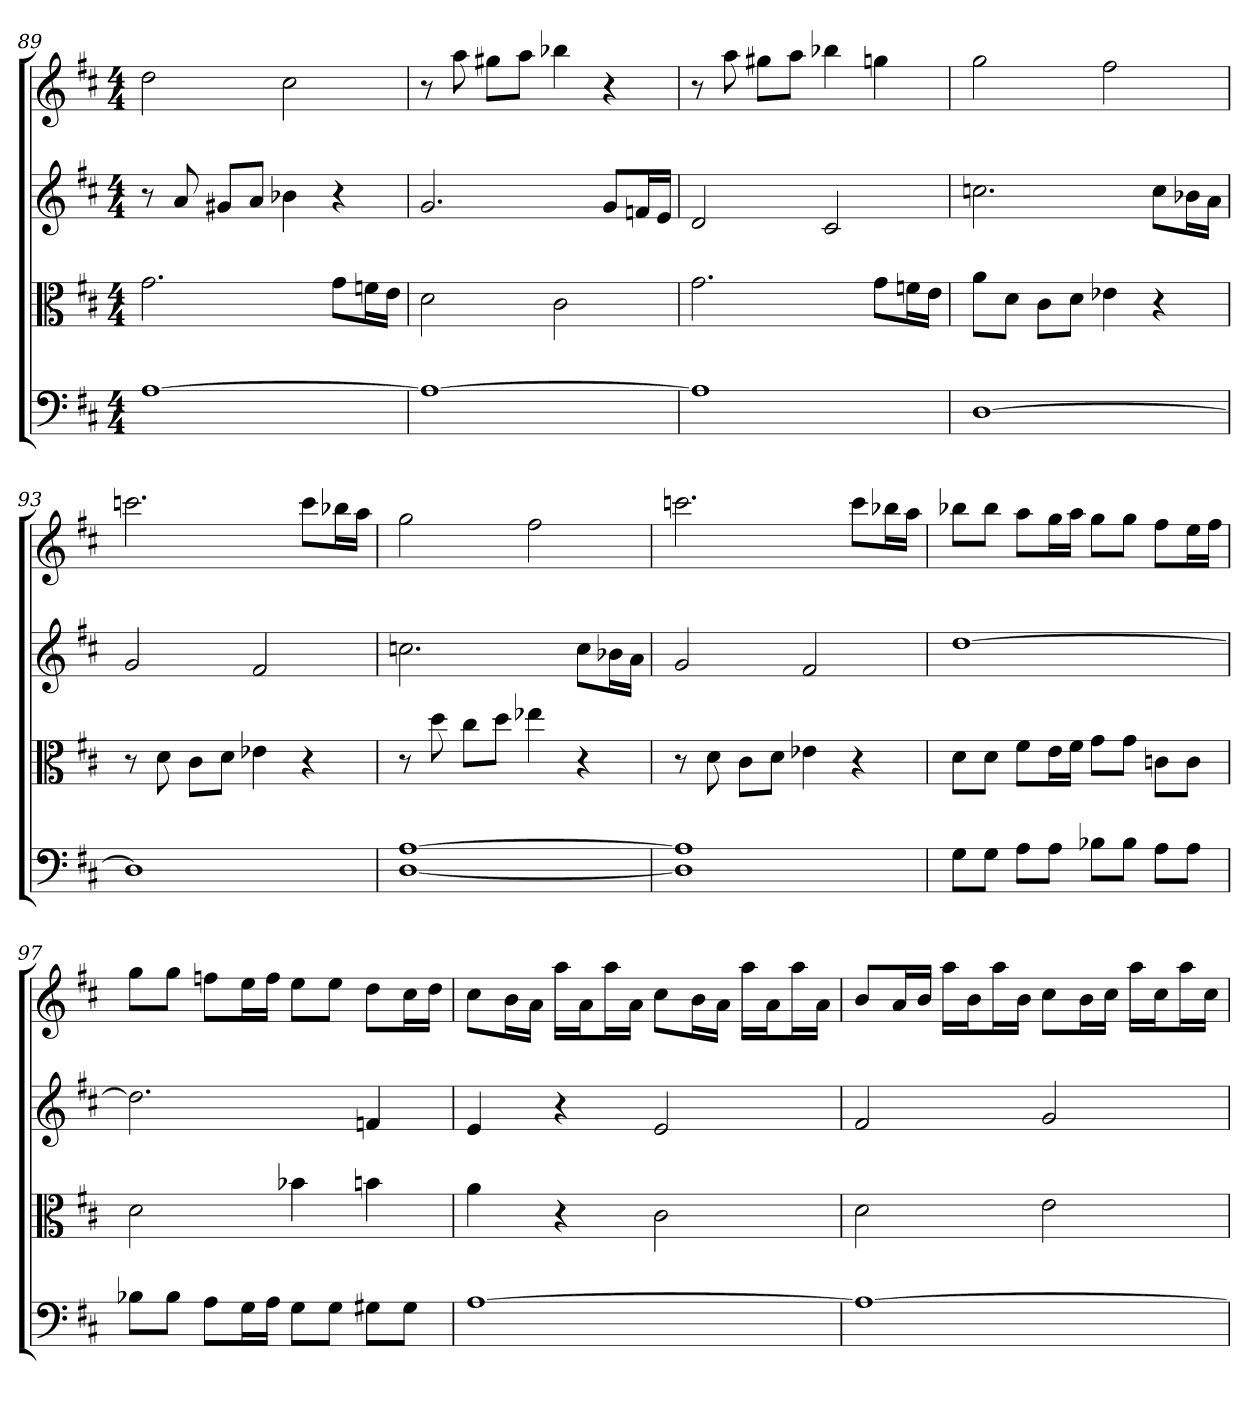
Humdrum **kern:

**kern	**kern	**kern	**kern
*part4	*part3	*part2	*part1
*staff4	*staff3	*staff2	*staff1
*clefF4	*clefC3	*	*
*k[f#c#]	*k[f#c#]	*k[f#c#]	*k[f#c#]
*D:	*D:	*D:	*D:
*M4/4	*M4/4	*M4/4	*M4/4
=89	=89	=89	=89
[1A	2.g	8r	2dd
.	.	8a	.
.	.	8g#XL	.
.	.	8aJ	.
.	.	4b-X	2cc#
.	8g\L	4r	.
.	16fn\L	.	.
.	16e\JJ	.	.
=90	=90	=90	=90
1A_	2d	2.g	8r
.	.	.	8aa
.	.	.	8gg#XL
.	.	.	8aaJ
.	2c#	.	4bb-X
.	.	8gL	4r
.	.	16fnL	.
.	.	16eJJ	.
=91	=91	=91	=91
1A]	2.g	2d	8r
.	.	.	8aa
.	.	.	8gg#XL
.	.	.	8aaJ
.	.	2c#	4bb-X
.	8g\L	.	4ggn
.	16fn\L	.	.
.	16e\JJ	.	.
=92	=92	=92	=92
[1D	8a\L	2.ccn	2gg
.	8d\J	.	.
.	8c#\L	.	.
.	8d\J	.	.
.	4e-X	.	2ff#
.	4r	8ccL	.
.	.	16b-XL	.
.	.	16aJJ	.
=93	=93	=93	=93
1D]	8r	2g	2.cccn
.	8d	.	.
.	8c#\L	.	.
.	8d\J	.	.
.	4e-X	2f#	.
.	4r	.	8cccL
.	.	.	16bb-XL
.	.	.	16aaJJ
=94	=94	=94	=94
[1D [1A	8r	2.ccn	2gg
.	8dd	.	.
.	8cc#\L	.	.
.	8dd\J	.	.
.	4ee-X	.	2ff#
.	4r	8ccL	.
.	.	16b-XL	.
.	.	16aJJ	.
=95	=95	=95	=95
1D] 1A]	8r	2g	2.cccn
.	8d	.	.
.	8c#\L	.	.
.	8d\J	.	.
.	4e-X	2f#	.
.	4r	.	8cccL
.	.	.	16bb-XL
.	.	.	16aaJJ
=96	=96	=96	=96
8G\L	8d\L	[1dd	8bb-XL
8G\J	8d\J	.	8bb-J
8A\L	8f#\L	.	8aaL
8A\J	16e\L	.	16ggL
.	16f#\JJ	.	16aaJJ
8B-X\L	8g\L	.	8ggL
8B-\J	8g\J	.	8ggJ
8A\L	8cn\L	.	8ff#L
8A\J	8c\J	.	16eeL
.	.	.	16ff#JJ
=97	=97	=97	=97
8B-X\L	2d	2.dd]	8ggL
8B-\J	.	.	8ggJ
8A\L	.	.	8ffnL
16G\L	.	.	16eeL
16A\JJ	.	.	16ffJJ
8G\L	4b-X	.	8eeL
8G\J	.	.	8eeJ
8G#X\L	4bn	4fn	8ddL
8G#\J	.	.	16cc#L
.	.	.	16ddJJ
=98	=98	=98	=98
[1A	4a	4e	8cc#L
.	.	.	16bL
.	.	.	16aJJ
.	4r	4r	16aaLL
.	.	.	16aJ
.	.	.	16aaL
.	.	.	16aJJ
.	2c#	2e	8cc#L
.	.	.	16bL
.	.	.	16aJJ
.	.	.	16aaLL
.	.	.	16aJ
.	.	.	16aaL
.	.	.	16aJJ
=99	=99	=99	=99
1A_	2d	2f#	8bL
.	.	.	16aL
.	.	.	16bJJ
.	.	.	16aaLL
.	.	.	16bJ
.	.	.	16aaL
.	.	.	16bJJ
.	2e	2g	8cc#L
.	.	.	16bL
.	.	.	16cc#JJ
.	.	.	16aaLL
.	.	.	16cc#J
.	.	.	16aaL
.	.	.	16cc#JJ
=	=	=	=
*-	*-	*-	*-
